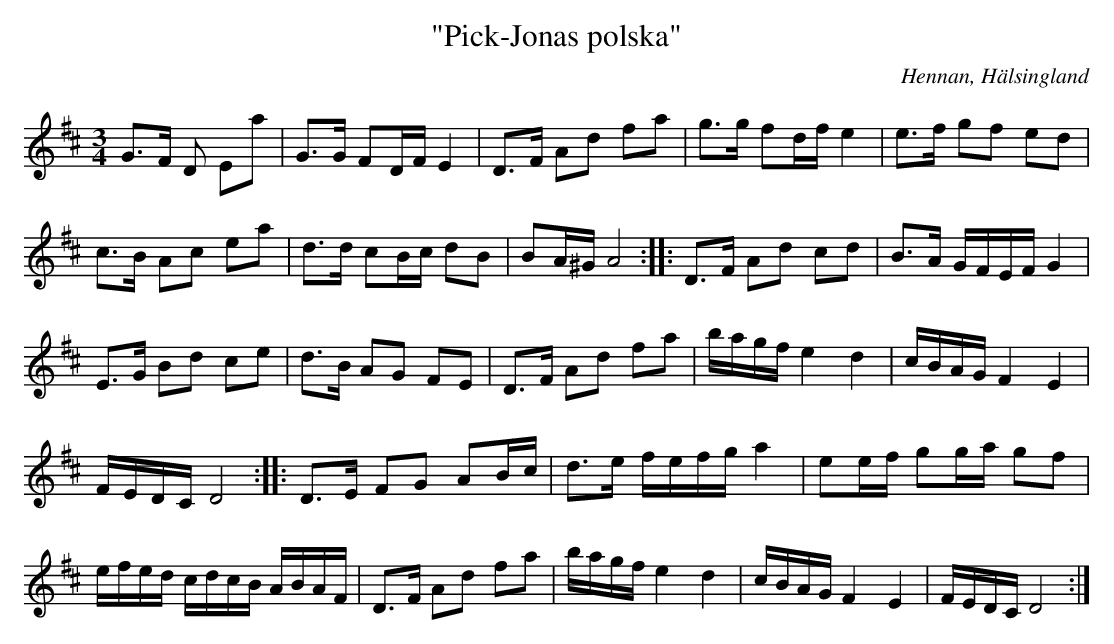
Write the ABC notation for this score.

X:1
T: "Pick-Jonas polska"
O: Hennan, Hälsingland
M: 3/4
L: 1/8
K: D
G>F /D Ea | G>G FD/F/ E2 | D>F Ad fa | g>g fd/f/ e2 | e>f gf ed |
c>B Ac ea | d>d cB/c/ dB | BA/^G/ A4 :: D>F Ad cd | B>A G/F/E/F/ G2 |
E>G Bd ce | d>B AG FE | D>F Ad fa | b/a/g/f/ e2 d2 | c/B/A/G/ F2 E2 |
F/E/D/C/ D4 :: D>E FG AB/c/ | d>e f/e/f/g/ a2 | ee/f/ gg/a/ gf |
e/f/e/d/ c/d/c/B/ A/B/A/F/ | D>F Ad fa | b/a/g/f/ e2 d2 | c/B/A/G/ F2 E2 | F/E/D/C/ D4 :|]
